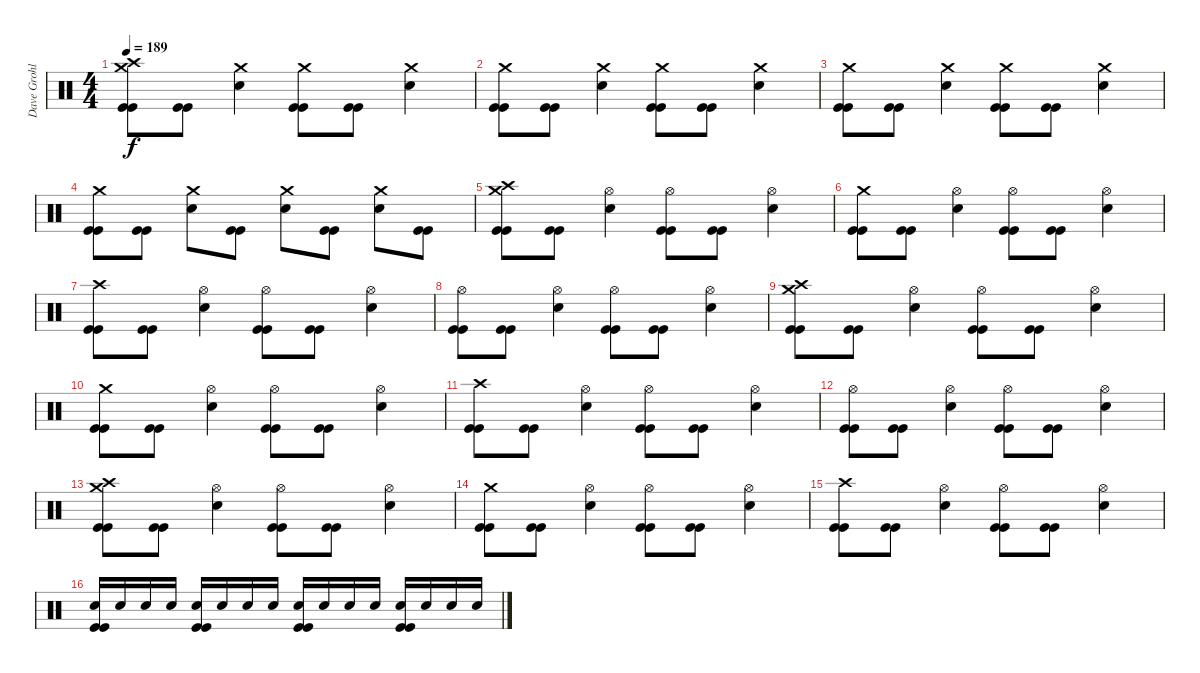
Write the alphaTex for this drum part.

\track ("Dave Grohl (Drums)" "Dave Grohl") {instrument percussion}
\staff {score}
\articulation defaults
\ts (4 4)
\tempo 189
\clef neutral
\ks c
("Crash high (hit)" "Crash medium (hit)" "Kick (hit)" "Kick (hit)").8{dy f} ("Kick (hit)" "Kick (hit)").8 ("Crash medium (hit)" "Electric Snare (hit)").4 ("Crash medium (hit)" "Kick (hit)" "Kick (hit)").8 ("Kick (hit)" "Kick (hit)").8 ("Crash medium (hit)" "Electric Snare (hit)").4 |
("Crash medium (hit)" "Kick (hit)" "Kick (hit)").8 ("Kick (hit)" "Kick (hit)").8 ("Crash medium (hit)" "Electric Snare (hit)").4 ("Crash medium (hit)" "Kick (hit)" "Kick (hit)").8 ("Kick (hit)" "Kick (hit)").8 ("Crash medium (hit)" "Electric Snare (hit)").4 |
("Crash medium (hit)" "Kick (hit)" "Kick (hit)").8 ("Kick (hit)" "Kick (hit)").8 ("Crash medium (hit)" "Electric Snare (hit)").4 ("Crash medium (hit)" "Kick (hit)" "Kick (hit)").8 ("Kick (hit)" "Kick (hit)").8 ("Crash medium (hit)" "Electric Snare (hit)").4 |
("Crash medium (hit)" "Kick (hit)" "Kick (hit)").8 ("Kick (hit)" "Kick (hit)").8 ("Crash medium (hit)" "Electric Snare (hit)").8 ("Kick (hit)" "Kick (hit)").8 ("Crash medium (hit)" "Electric Snare (hit)").8 ("Kick (hit)" "Kick (hit)").8 ("Crash medium (hit)" "Electric Snare (hit)").8 ("Kick (hit)" "Kick (hit)").8 |
("Crash high (hit)" "Crash medium (hit)" "Kick (hit)" "Kick (hit)").8 ("Kick (hit)" "Kick (hit)").8 ("Hi-Hat (open)" "Electric Snare (hit)").4 ("Hi-Hat (open)" "Kick (hit)" "Kick (hit)").8 ("Kick (hit)" "Kick (hit)").8 ("Hi-Hat (open)" "Electric Snare (hit)").4 |
("Crash medium (hit)" "Kick (hit)" "Kick (hit)").8 ("Kick (hit)" "Kick (hit)").8 ("Hi-Hat (open)" "Electric Snare (hit)").4 ("Hi-Hat (open)" "Kick (hit)" "Kick (hit)").8 ("Kick (hit)" "Kick (hit)").8 ("Hi-Hat (open)" "Electric Snare (hit)").4 |
("Crash high (hit)" "Kick (hit)" "Kick (hit)").8 ("Kick (hit)" "Kick (hit)").8 ("Hi-Hat (open)" "Electric Snare (hit)").4 ("Hi-Hat (open)" "Kick (hit)" "Kick (hit)").8 ("Kick (hit)" "Kick (hit)").8 ("Hi-Hat (open)" "Electric Snare (hit)").4 |
("Hi-Hat (open)" "Kick (hit)" "Kick (hit)").8 ("Kick (hit)" "Kick (hit)").8 ("Hi-Hat (open)" "Electric Snare (hit)").4 ("Hi-Hat (open)" "Kick (hit)" "Kick (hit)").8 ("Kick (hit)" "Kick (hit)").8 ("Hi-Hat (open)" "Electric Snare (hit)").4 |
("Crash high (hit)" "Crash medium (hit)" "Kick (hit)" "Kick (hit)").8 ("Kick (hit)" "Kick (hit)").8 ("Hi-Hat (open)" "Electric Snare (hit)").4 ("Hi-Hat (open)" "Kick (hit)" "Kick (hit)").8 ("Kick (hit)" "Kick (hit)").8 ("Hi-Hat (open)" "Electric Snare (hit)").4 |
("Crash medium (hit)" "Kick (hit)" "Kick (hit)").8 ("Kick (hit)" "Kick (hit)").8 ("Hi-Hat (open)" "Electric Snare (hit)").4 ("Hi-Hat (open)" "Kick (hit)" "Kick (hit)").8 ("Kick (hit)" "Kick (hit)").8 ("Hi-Hat (open)" "Electric Snare (hit)").4 |
("Crash high (hit)" "Kick (hit)" "Kick (hit)").8 ("Kick (hit)" "Kick (hit)").8 ("Hi-Hat (open)" "Electric Snare (hit)").4 ("Hi-Hat (open)" "Kick (hit)" "Kick (hit)").8 ("Kick (hit)" "Kick (hit)").8 ("Hi-Hat (open)" "Electric Snare (hit)").4 |
("Hi-Hat (open)" "Kick (hit)" "Kick (hit)").8 ("Kick (hit)" "Kick (hit)").8 ("Hi-Hat (open)" "Electric Snare (hit)").4 ("Hi-Hat (open)" "Kick (hit)" "Kick (hit)").8 ("Kick (hit)" "Kick (hit)").8 ("Hi-Hat (open)" "Electric Snare (hit)").4 |
("Crash high (hit)" "Crash medium (hit)" "Kick (hit)" "Kick (hit)").8 ("Kick (hit)" "Kick (hit)").8 ("Hi-Hat (open)" "Electric Snare (hit)").4 ("Hi-Hat (open)" "Kick (hit)" "Kick (hit)").8 ("Kick (hit)" "Kick (hit)").8 ("Hi-Hat (open)" "Electric Snare (hit)").4 |
("Crash medium (hit)" "Kick (hit)" "Kick (hit)").8 ("Kick (hit)" "Kick (hit)").8 ("Hi-Hat (open)" "Electric Snare (hit)").4 ("Hi-Hat (open)" "Kick (hit)" "Kick (hit)").8 ("Kick (hit)" "Kick (hit)").8 ("Hi-Hat (open)" "Electric Snare (hit)").4 |
("Crash high (hit)" "Kick (hit)" "Kick (hit)").8 ("Kick (hit)" "Kick (hit)").8 ("Hi-Hat (open)" "Electric Snare (hit)").4 ("Hi-Hat (open)" "Kick (hit)" "Kick (hit)").8 ("Kick (hit)" "Kick (hit)").8 ("Hi-Hat (open)" "Electric Snare (hit)").4 |
("Electric Snare (hit)" "Kick (hit)" "Kick (hit)").16 "Electric Snare (hit)".16 "Electric Snare (hit)".16 "Electric Snare (hit)".16 ("Electric Snare (hit)" "Kick (hit)" "Kick (hit)").16 "Electric Snare (hit)".16 "Electric Snare (hit)".16 "Electric Snare (hit)".16 ("Electric Snare (hit)" "Kick (hit)" "Kick (hit)").16 "Electric Snare (hit)".16 "Electric Snare (hit)".16 "Electric Snare (hit)".16 ("Electric Snare (hit)" "Kick (hit)" "Kick (hit)").16 "Electric Snare (hit)".16 "Electric Snare (hit)".16 "Electric Snare (hit)".16
